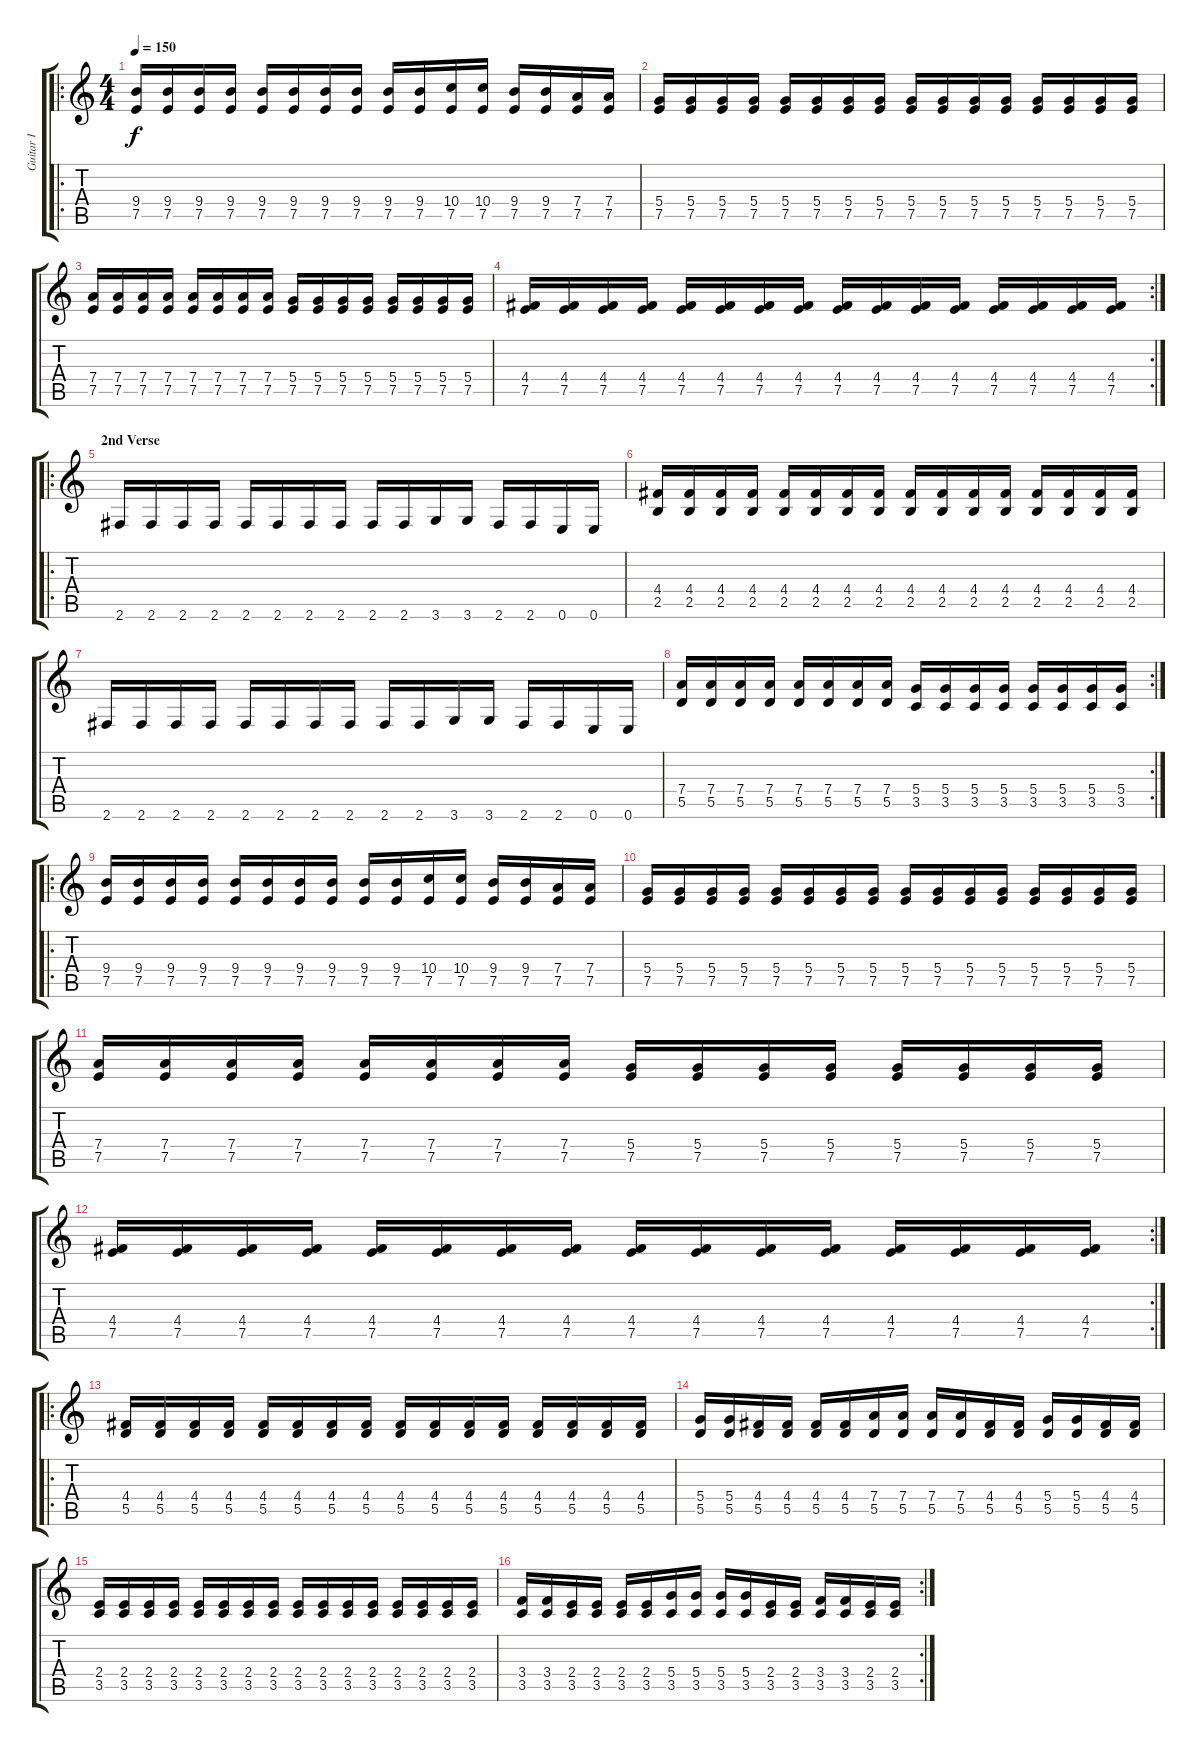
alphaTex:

\track ("Guitar I" "Guitar I") {instrument distortionguitar}
\staff {score tabs}
\tuning (E4 B3 G3 D3 A2 E2) {hide}
\ro
\ts (4 4)
\tempo 150
\clef g2
\ks c
(9.4 7.5).16{dy f} (9.4 7.5).16 (9.4 7.5).16 (9.4 7.5).16 (9.4 7.5).16 (9.4 7.5).16 (9.4 7.5).16 (9.4 7.5).16 (9.4 7.5).16 (9.4 7.5).16 (10.4 7.5).16 (10.4 7.5).16 (9.4 7.5).16 (9.4 7.5).16 (7.4 7.5).16 (7.4 7.5).16 |
(5.4 7.5).16 (5.4 7.5).16 (5.4 7.5).16 (5.4 7.5).16 (5.4 7.5).16 (5.4 7.5).16 (5.4 7.5).16 (5.4 7.5).16 (5.4 7.5).16 (5.4 7.5).16 (5.4 7.5).16 (5.4 7.5).16 (5.4 7.5).16 (5.4 7.5).16 (5.4 7.5).16 (5.4 7.5).16 |
(7.4 7.5).16 (7.4 7.5).16 (7.4 7.5).16 (7.4 7.5).16 (7.4 7.5).16 (7.4 7.5).16 (7.4 7.5).16 (7.4 7.5).16 (5.4 7.5).16 (5.4 7.5).16 (5.4 7.5).16 (5.4 7.5).16 (5.4 7.5).16 (5.4 7.5).16 (5.4 7.5).16 (5.4 7.5).16 |
\rc 2
(4.4 7.5).16 (4.4 7.5).16 (4.4 7.5).16 (4.4 7.5).16 (4.4 7.5).16 (4.4 7.5).16 (4.4 7.5).16 (4.4 7.5).16 (4.4 7.5).16 (4.4 7.5).16 (4.4 7.5).16 (4.4 7.5).16 (4.4 7.5).16 (4.4 7.5).16 (4.4 7.5).16 (4.4 7.5).16 |
\ro
\section ("" "2nd Verse")
2.6.16 2.6.16 2.6.16 2.6.16 2.6.16 2.6.16 2.6.16 2.6.16 2.6.16 2.6.16 3.6.16 3.6.16 2.6.16 2.6.16 0.6.16 0.6.16 |
(4.4 2.5).16 (4.4 2.5).16 (4.4 2.5).16 (4.4 2.5).16 (4.4 2.5).16 (4.4 2.5).16 (4.4 2.5).16 (4.4 2.5).16 (4.4 2.5).16 (4.4 2.5).16 (4.4 2.5).16 (4.4 2.5).16 (4.4 2.5).16 (4.4 2.5).16 (4.4 2.5).16 (4.4 2.5).16 |
2.6.16 2.6.16 2.6.16 2.6.16 2.6.16 2.6.16 2.6.16 2.6.16 2.6.16 2.6.16 3.6.16 3.6.16 2.6.16 2.6.16 0.6.16 0.6.16 |
\rc 2
(7.4 5.5).16 (7.4 5.5).16 (7.4 5.5).16 (7.4 5.5).16 (7.4 5.5).16 (7.4 5.5).16 (7.4 5.5).16 (7.4 5.5).16 (5.4 3.5).16 (5.4 3.5).16 (5.4 3.5).16 (5.4 3.5).16 (5.4 3.5).16 (5.4 3.5).16 (5.4 3.5).16 (5.4 3.5).16 |
\ro
(9.4 7.5).16 (9.4 7.5).16 (9.4 7.5).16 (9.4 7.5).16 (9.4 7.5).16 (9.4 7.5).16 (9.4 7.5).16 (9.4 7.5).16 (9.4 7.5).16 (9.4 7.5).16 (10.4 7.5).16 (10.4 7.5).16 (9.4 7.5).16 (9.4 7.5).16 (7.4 7.5).16 (7.4 7.5).16 |
(5.4 7.5).16 (5.4 7.5).16 (5.4 7.5).16 (5.4 7.5).16 (5.4 7.5).16 (5.4 7.5).16 (5.4 7.5).16 (5.4 7.5).16 (5.4 7.5).16 (5.4 7.5).16 (5.4 7.5).16 (5.4 7.5).16 (5.4 7.5).16 (5.4 7.5).16 (5.4 7.5).16 (5.4 7.5).16 |
(7.4 7.5).16 (7.4 7.5).16 (7.4 7.5).16 (7.4 7.5).16 (7.4 7.5).16 (7.4 7.5).16 (7.4 7.5).16 (7.4 7.5).16 (5.4 7.5).16 (5.4 7.5).16 (5.4 7.5).16 (5.4 7.5).16 (5.4 7.5).16 (5.4 7.5).16 (5.4 7.5).16 (5.4 7.5).16 |
\rc 2
(4.4 7.5).16 (4.4 7.5).16 (4.4 7.5).16 (4.4 7.5).16 (4.4 7.5).16 (4.4 7.5).16 (4.4 7.5).16 (4.4 7.5).16 (4.4 7.5).16 (4.4 7.5).16 (4.4 7.5).16 (4.4 7.5).16 (4.4 7.5).16 (4.4 7.5).16 (4.4 7.5).16 (4.4 7.5).16 |
\ro
(4.4 5.5).16 (4.4 5.5).16 (4.4 5.5).16 (4.4 5.5).16 (4.4 5.5).16 (4.4 5.5).16 (4.4 5.5).16 (4.4 5.5).16 (4.4 5.5).16 (4.4 5.5).16 (4.4 5.5).16 (4.4 5.5).16 (4.4 5.5).16 (4.4 5.5).16 (4.4 5.5).16 (4.4 5.5).16 |
(5.4 5.5).16 (5.4 5.5).16 (4.4 5.5).16 (4.4 5.5).16 (4.4 5.5).16 (4.4 5.5).16 (7.4 5.5).16 (7.4 5.5).16 (7.4 5.5).16 (7.4 5.5).16 (4.4 5.5).16 (4.4 5.5).16 (5.4 5.5).16 (5.4 5.5).16 (4.4 5.5).16 (4.4 5.5).16 |
(2.4 3.5).16 (2.4 3.5).16 (2.4 3.5).16 (2.4 3.5).16 (2.4 3.5).16 (2.4 3.5).16 (2.4 3.5).16 (2.4 3.5).16 (2.4 3.5).16 (2.4 3.5).16 (2.4 3.5).16 (2.4 3.5).16 (2.4 3.5).16 (2.4 3.5).16 (2.4 3.5).16 (2.4 3.5).16 |
\rc 2
(3.4 3.5).16 (3.4 3.5).16 (2.4 3.5).16 (2.4 3.5).16 (2.4 3.5).16 (2.4 3.5).16 (5.4 3.5).16 (5.4 3.5).16 (5.4 3.5).16 (5.4 3.5).16 (2.4 3.5).16 (2.4 3.5).16 (3.4 3.5).16 (3.4 3.5).16 (2.4 3.5).16 (2.4 3.5).16
